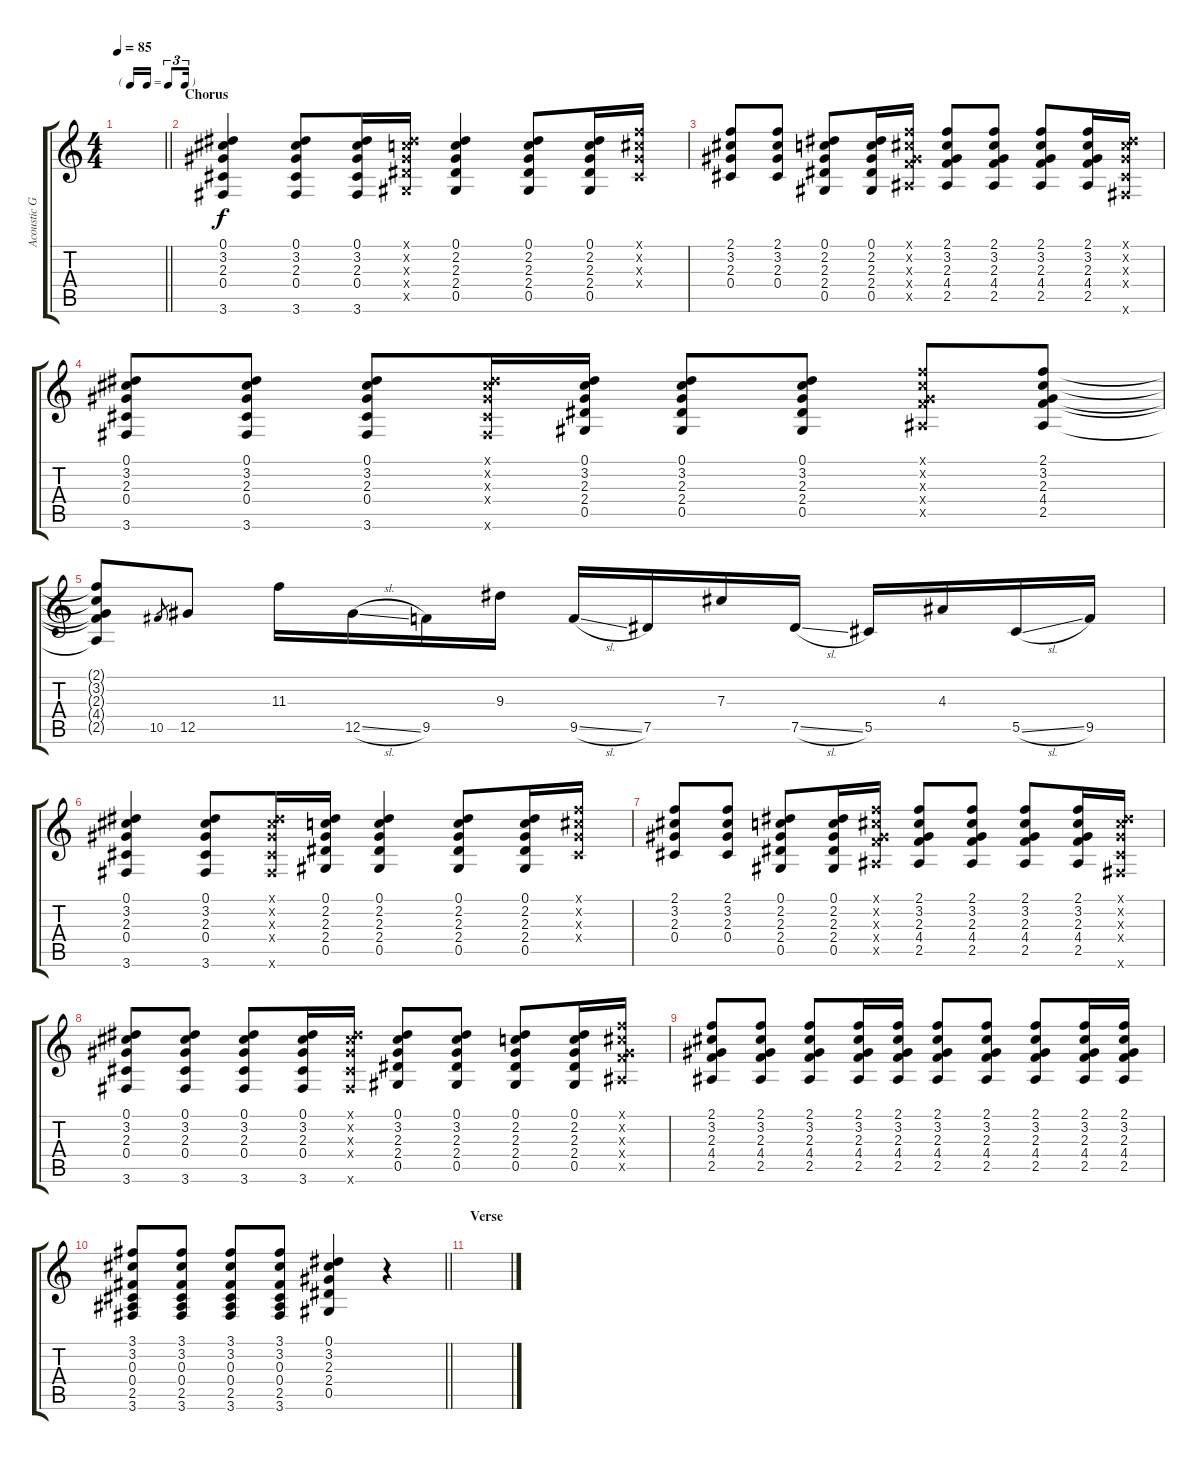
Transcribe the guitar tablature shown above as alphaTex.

\track ("Acoustic Guitar (R)" "Acoustic G") {instrument acousticguitarsteel}
\staff {score tabs}
\tuning (Eb4 Bb3 Gb3 Db3 Ab2 Eb2) {hide}
\ts (4 4)
\tf triplet16th
\tempo 85
\clef g2
\barLineRight lightlight
\ks c
|
\section ("" "Chorus")
(0.1 3.2 2.3 0.4 3.6).4 (0.1 3.2 2.3 0.4 3.6).8 (0.1 3.2 2.3 0.4 3.6).16 (0.1{x} 2.2{x} 2.3{x} 2.4{x} 0.5{x}).16 (0.1 2.2 2.3 2.4 0.5).4 (0.1 2.2 2.3 2.4 0.5).8 (0.1 2.2 2.3 2.4 0.5).16 (2.1{x} 3.2{x} 2.3{x} 0.4{x}).16 |
(2.1 3.2 2.3 0.4).8 (2.1 3.2 2.3 0.4).8 (0.1 2.2 2.3 2.4 0.5).8 (0.1 2.2 2.3 2.4 0.5).16 (2.1{x} 3.2{x} 2.3{x} 4.4{x} 2.5{x}).16 (2.1 3.2 2.3 4.4 2.5).8 (2.1 3.2 2.3 4.4 2.5).8 (2.1 3.2 2.3 4.4 2.5).8 (2.1 3.2 2.3 4.4 2.5).16 (0.1{x} 3.2{x} 2.3{x} 0.4{x} 3.6{x}).16 |
(0.1 3.2 2.3 0.4 3.6).8 (0.1 3.2 2.3 0.4 3.6).8 (0.1 3.2 2.3 0.4 3.6).8 (0.1{x} 3.2{x} 2.3{x} 0.4{x} 3.6{x}).16 (0.1 3.2 2.3 2.4 0.5).16 (0.1 3.2 2.3 2.4 0.5).8 (0.1 3.2 2.3 2.4 0.5).8 (2.1{x} 3.2{x} 2.3{x} 4.4{x} 2.5{x}).8 (2.1 3.2 2.3 4.4 2.5).8 |
(2.1{t} 3.2{t} 2.3{t} 4.4{t} 2.5{t}).8 10.5.8{gr} 12.5.8 11.3.16 12.5{sl}.16 9.5.16 9.3.16 9.5{sl}.16 7.5.16 7.3.16 7.5{sl}.16 5.5.16 4.3.16 5.5{sl}.16 9.5.16 |
(0.1 3.2 2.3 0.4 3.6).4 (0.1 3.2 2.3 0.4 3.6).8 (0.1{x} 3.2{x} 2.3{x} 0.4{x} 3.6{x}).16 (0.1 2.2 2.3 2.4 0.5).16 (0.1 2.2 2.3 2.4 0.5).4 (0.1 2.2 2.3 2.4 0.5).8 (0.1 2.2 2.3 2.4 0.5).16 (2.1{x} 3.2{x} 2.3{x} 0.4{x}).16 |
(2.1 3.2 2.3 0.4).8 (2.1 3.2 2.3 0.4).8 (0.1 2.2 2.3 2.4 0.5).8 (0.1 2.2 2.3 2.4 0.5).16 (2.1{x} 3.2{x} 2.3{x} 4.4{x} 2.5{x}).16 (2.1 3.2 2.3 4.4 2.5).8 (2.1 3.2 2.3 4.4 2.5).8 (2.1 3.2 2.3 4.4 2.5).8 (2.1 3.2 2.3 4.4 2.5).16 (0.1{x} 3.2{x} 2.3{x} 0.4{x} 3.6{x}).16 |
(0.1 3.2 2.3 0.4 3.6).8 (0.1 3.2 2.3 0.4 3.6).8 (0.1 3.2 2.3 0.4 3.6).8 (0.1 3.2 2.3 0.4 3.6).16 (0.1{x} 3.2{x} 2.3{x} 0.4{x} 3.6{x}).16 (0.1 3.2 2.3 2.4 0.5).8 (0.1 3.2 2.3 2.4 0.5).8 (0.1 2.2 2.3 2.4 0.5).8 (0.1 2.2 2.3 2.4 0.5).16 (2.1{x} 3.2{x} 2.3{x} 4.4{x} 2.5{x}).16 |
(2.1 3.2 2.3 4.4 2.5).8 (2.1 3.2 2.3 4.4 2.5).8 (2.1 3.2 2.3 4.4 2.5).8 (2.1 3.2 2.3 4.4 2.5).16 (2.1 3.2 2.3 4.4 2.5).16 (2.1 3.2 2.3 4.4 2.5).8 (2.1 3.2 2.3 4.4 2.5).8 (2.1 3.2 2.3 4.4 2.5).8 (2.1 3.2 2.3 4.4 2.5).16 (2.1 3.2 2.3 4.4 2.5).16 |
\barLineRight lightlight
(3.1 3.2 0.3 0.4 2.5 3.6).8 (3.1 3.2 0.3 0.4 2.5 3.6).8 (3.1 3.2 0.3 0.4 2.5 3.6).8 (3.1 3.2 0.3 0.4 2.5 3.6).8 (0.1 3.2 2.3 2.4 0.5).4 r.4 |
\section ("" "Verse")
